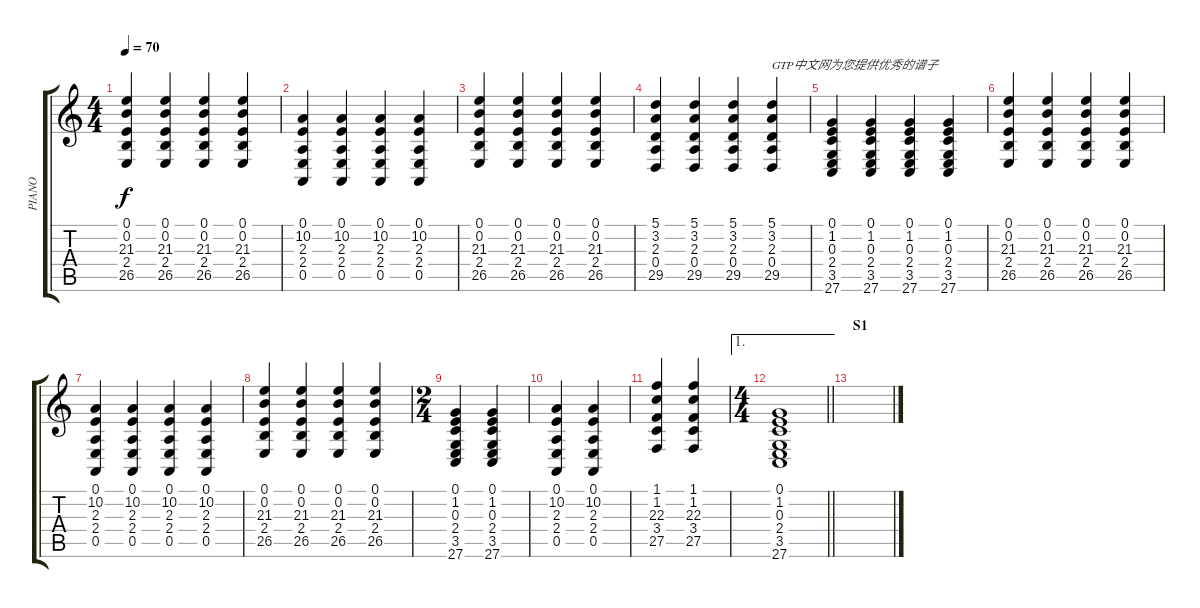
\track ("PIANO" "PIANO") {instrument brightacousticpiano}
\staff {score tabs}
\tuning (E4 B3 G3 D3 A2 E2) {hide}
\ts (4 4)
\tempo 70
\clef g2
\ks c
(0.1 0.2 21.3 2.4 26.5).4{dy f} (0.1 0.2 21.3 2.4 26.5).4 (0.1 0.2 21.3 2.4 26.5).4 (0.1 0.2 21.3 2.4 26.5).4 |
(0.1 10.2 2.3 2.4 0.5).4 (0.1 10.2 2.3 2.4 0.5).4 (0.1 10.2 2.3 2.4 0.5).4 (0.1 10.2 2.3 2.4 0.5).4 |
(0.1 0.2 21.3 2.4 26.5).4 (0.1 0.2 21.3 2.4 26.5).4 (0.1 0.2 21.3 2.4 26.5).4 (0.1 0.2 21.3 2.4 26.5).4 |
(5.1 3.2 2.3 0.4 29.5).4 (5.1 3.2 2.3 0.4 29.5).4 (5.1 3.2 2.3 0.4 29.5).4 (5.1 3.2 2.3 0.4 29.5).4{txt "GTP中文网为您提供优秀的谱子"} |
(0.1 1.2 0.3 2.4 3.5 27.6).4 (0.1 1.2 0.3 2.4 3.5 27.6).4 (0.1 1.2 0.3 2.4 3.5 27.6).4 (0.1 1.2 0.3 2.4 3.5 27.6).4 |
(0.1 0.2 21.3 2.4 26.5).4 (0.1 0.2 21.3 2.4 26.5).4 (0.1 0.2 21.3 2.4 26.5).4 (0.1 0.2 21.3 2.4 26.5).4 |
(0.1 10.2 2.3 2.4 0.5).4 (0.1 10.2 2.3 2.4 0.5).4 (0.1 10.2 2.3 2.4 0.5).4 (0.1 10.2 2.3 2.4 0.5).4 |
(0.1 0.2 21.3 2.4 26.5).4 (0.1 0.2 21.3 2.4 26.5).4 (0.1 0.2 21.3 2.4 26.5).4 (0.1 0.2 21.3 2.4 26.5).4 |
\ts (2 4)
(0.1 1.2 0.3 2.4 3.5 27.6).4 (0.1 1.2 0.3 2.4 3.5 27.6).4 |
(0.1 10.2 2.3 2.4 0.5).4 (0.1 10.2 2.3 2.4 0.5).4 |
(1.1 1.2 22.3 3.4 27.5).4 (1.1 1.2 22.3 3.4 27.5).4 |
\ae 1
\ts (4 4)
\barLineRight lightlight
(0.1 1.2 0.3 2.4 3.5 27.6).1 |
\section ("" "S1")
